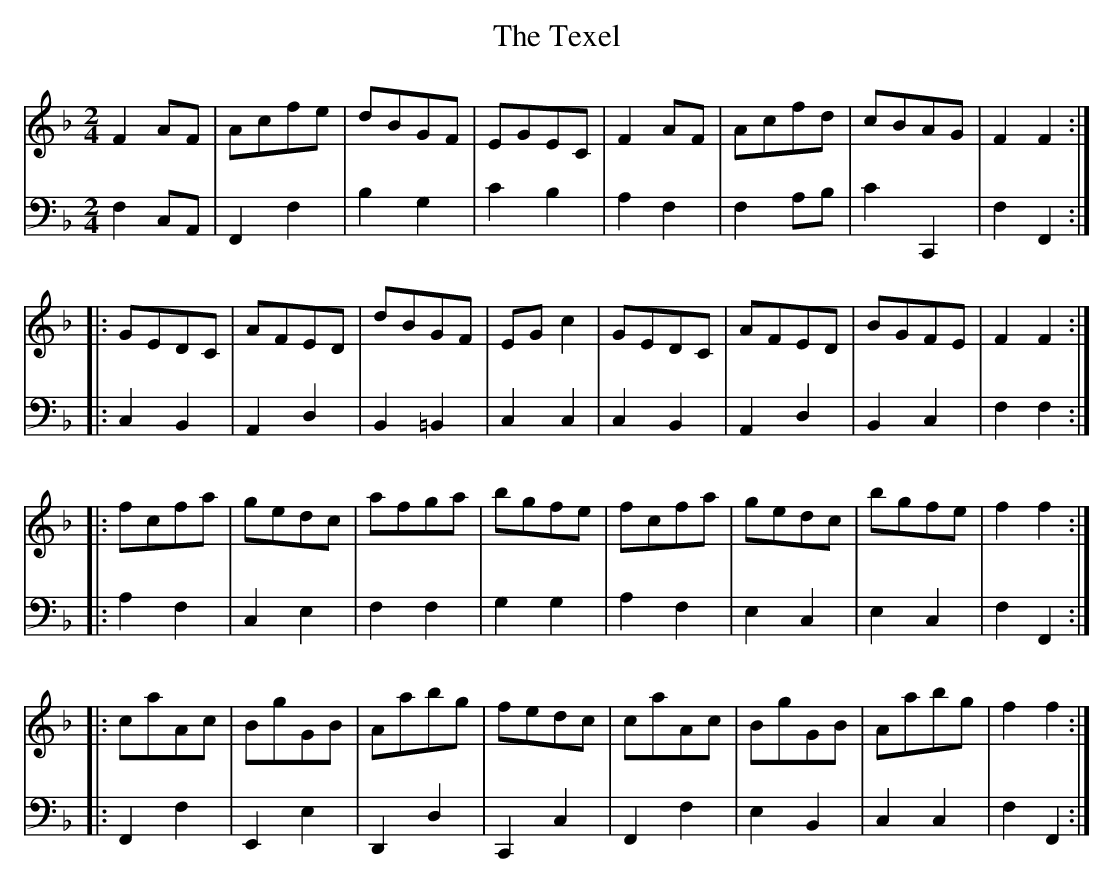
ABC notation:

X:1
T:Texel, The
M:2/4
L:1/8
K:F
V:1
F2 AF|Acfe|dBGF|EGEC|F2 AF|Acfd|cBAG|F2F2:|
|:GEDC|AFED|dBGF|EG c2|GEDC|AFED|BGFE|F2F2:|
|:fcfa |gedc|afga|bgfe|fcfa|gedc|bgfe|f2f2:|
|:caAc|BgGB|Aabg|fedc|caAc|BgGB|Aabg|f2f2:|
V:2 clef = bass
F,2C,A,,|F,,2F,2|B,2G,2|C2B,2|A,2F,2|F,2A,B,|C2C,,2|F,2F,,2:|
|:C,2B,,2|A,,2D,2|B,,2=B,,2|C,2C,2|C,2B,,2|A,,2D,2|B,,2C,2|F,2F,2:|
|:A,2F,2|C,2E,2|F,2F,2|G,2G,2|A,2F,2|E,2C,2|E,2C,2|F,2F,,2:|
|:F,,2F,2|E,,2E,2|D,,2D,2|C,,2C,2|F,,2F,2|E,2B,,2|C,2C,2|F,2F,,2:|
